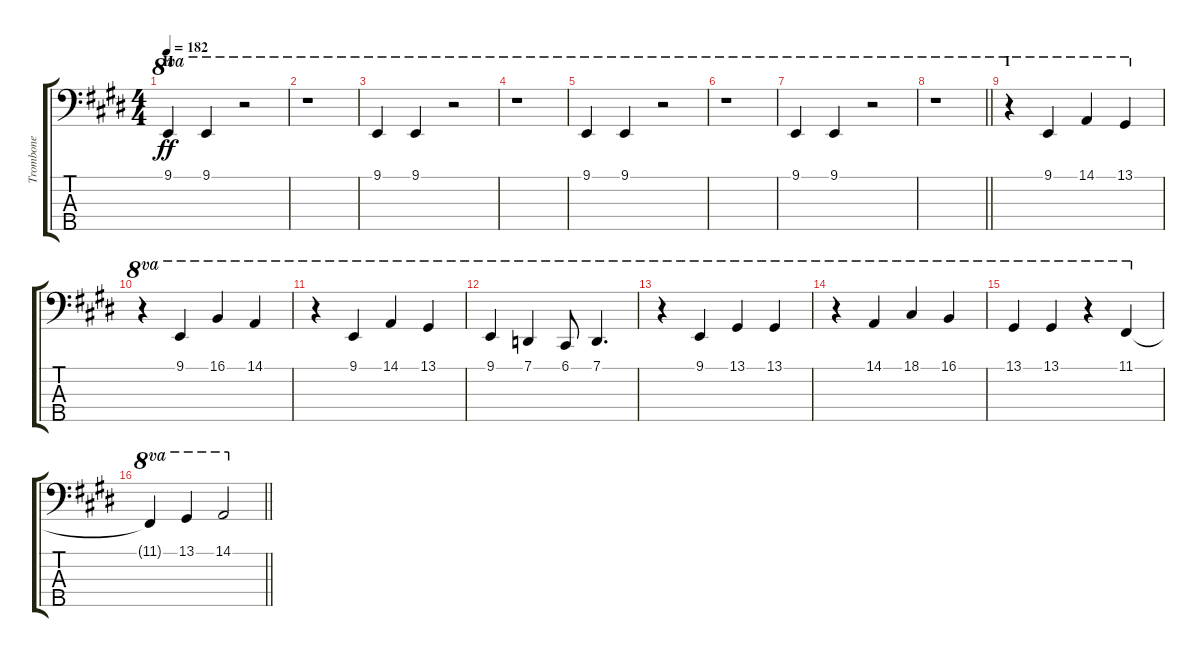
\track ("Trombone" "Trombone") {instrument trombone}
\staff {score tabs}
\tuning (G2 D2 A1 E1 B0) {hide}
\ts (4 4)
\section ("" "H")
\tempo 182
\clef f4
\ks e
9.1.4{ot 8va dy ff} 9.1.4{ot 8va} r.2{ot 8va} |
r.1{ot 8va} |
9.1.4{ot 8va} 9.1.4{ot 8va} r.2{ot 8va} |
r.1{ot 8va} |
9.1.4{ot 8va} 9.1.4{ot 8va} r.2{ot 8va} |
r.1{ot 8va} |
9.1.4{ot 8va} 9.1.4{ot 8va} r.2{ot 8va} |
\barLineRight lightlight
r.1{ot 8va} |
\section ("" "I")
r.4{ot 8va} 9.1.4{ot 8va} 14.1.4{ot 8va} 13.1.4{ot 8va} |
r.4{ot 8va} 9.1.4{ot 8va} 16.1.4{ot 8va} 14.1.4{ot 8va} |
r.4{ot 8va} 9.1.4{ot 8va} 14.1.4{ot 8va} 13.1.4{ot 8va} |
9.1.4{ot 8va} 7.1.4{ot 8va} 6.1.8{ot 8va} 7.1.4{d ot 8va} |
r.4{ot 8va} 9.1.4{ot 8va} 13.1.4{ot 8va} 13.1.4{ot 8va} |
r.4{ot 8va} 14.1.4{ot 8va} 18.1.4{ot 8va} 16.1.4{ot 8va} |
13.1.4{ot 8va} 13.1.4{ot 8va} r.4{ot 8va} 11.1.4{ot 8va} |
\barLineRight lightlight
11.1{t}.4{ot 8va} 13.1.4{ot 8va} 14.1.2{ot 8va}
